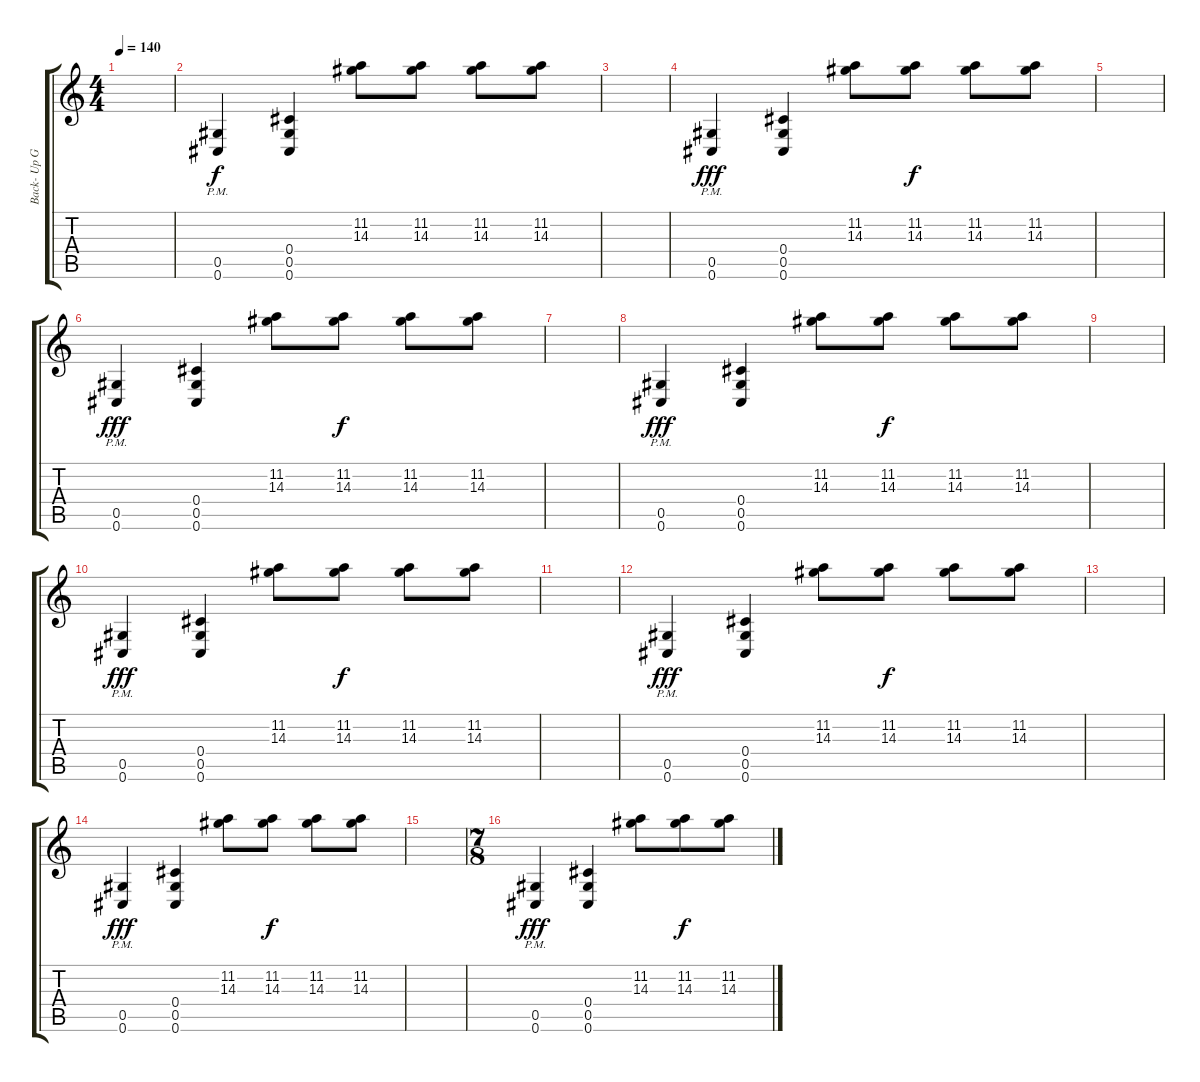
\track ("Back- Up Guitar- Rory" "Back- Up G") {instrument overdrivenguitar}
\staff {score tabs}
\tuning (Eb4 Bb3 Gb3 Db3 Ab2 Db2) {hide}
\ts (4 4)
\tempo 140
\clef g2
\ks c
|
(0.5{pm} 0.6{pm}).4 (0.4 0.5 0.6).4 (11.2 14.3).8 (11.2 14.3).8{dy f} (11.2 14.3).8 (11.2 14.3).8 |
|
(0.5{pm} 0.6{pm}).4{dy fff} (0.4 0.5 0.6).4 (11.2 14.3).8 (11.2 14.3).8{dy f} (11.2 14.3).8 (11.2 14.3).8 |
|
(0.5{pm} 0.6{pm}).4{dy fff} (0.4 0.5 0.6).4 (11.2 14.3).8 (11.2 14.3).8{dy f} (11.2 14.3).8 (11.2 14.3).8 |
|
(0.5{pm} 0.6{pm}).4{dy fff} (0.4 0.5 0.6).4 (11.2 14.3).8 (11.2 14.3).8{dy f} (11.2 14.3).8 (11.2 14.3).8 |
|
(0.5{pm} 0.6{pm}).4{dy fff} (0.4 0.5 0.6).4 (11.2 14.3).8 (11.2 14.3).8{dy f} (11.2 14.3).8 (11.2 14.3).8 |
|
(0.5{pm} 0.6{pm}).4{dy fff} (0.4 0.5 0.6).4 (11.2 14.3).8 (11.2 14.3).8{dy f} (11.2 14.3).8 (11.2 14.3).8 |
|
(0.5{pm} 0.6{pm}).4{dy fff} (0.4 0.5 0.6).4 (11.2 14.3).8 (11.2 14.3).8{dy f} (11.2 14.3).8 (11.2 14.3).8 |
|
\ts (7 8)
(0.5{pm} 0.6{pm}).4{dy fff} (0.4 0.5 0.6).4 (11.2 14.3).8 (11.2 14.3).8{dy f} (11.2 14.3).8
